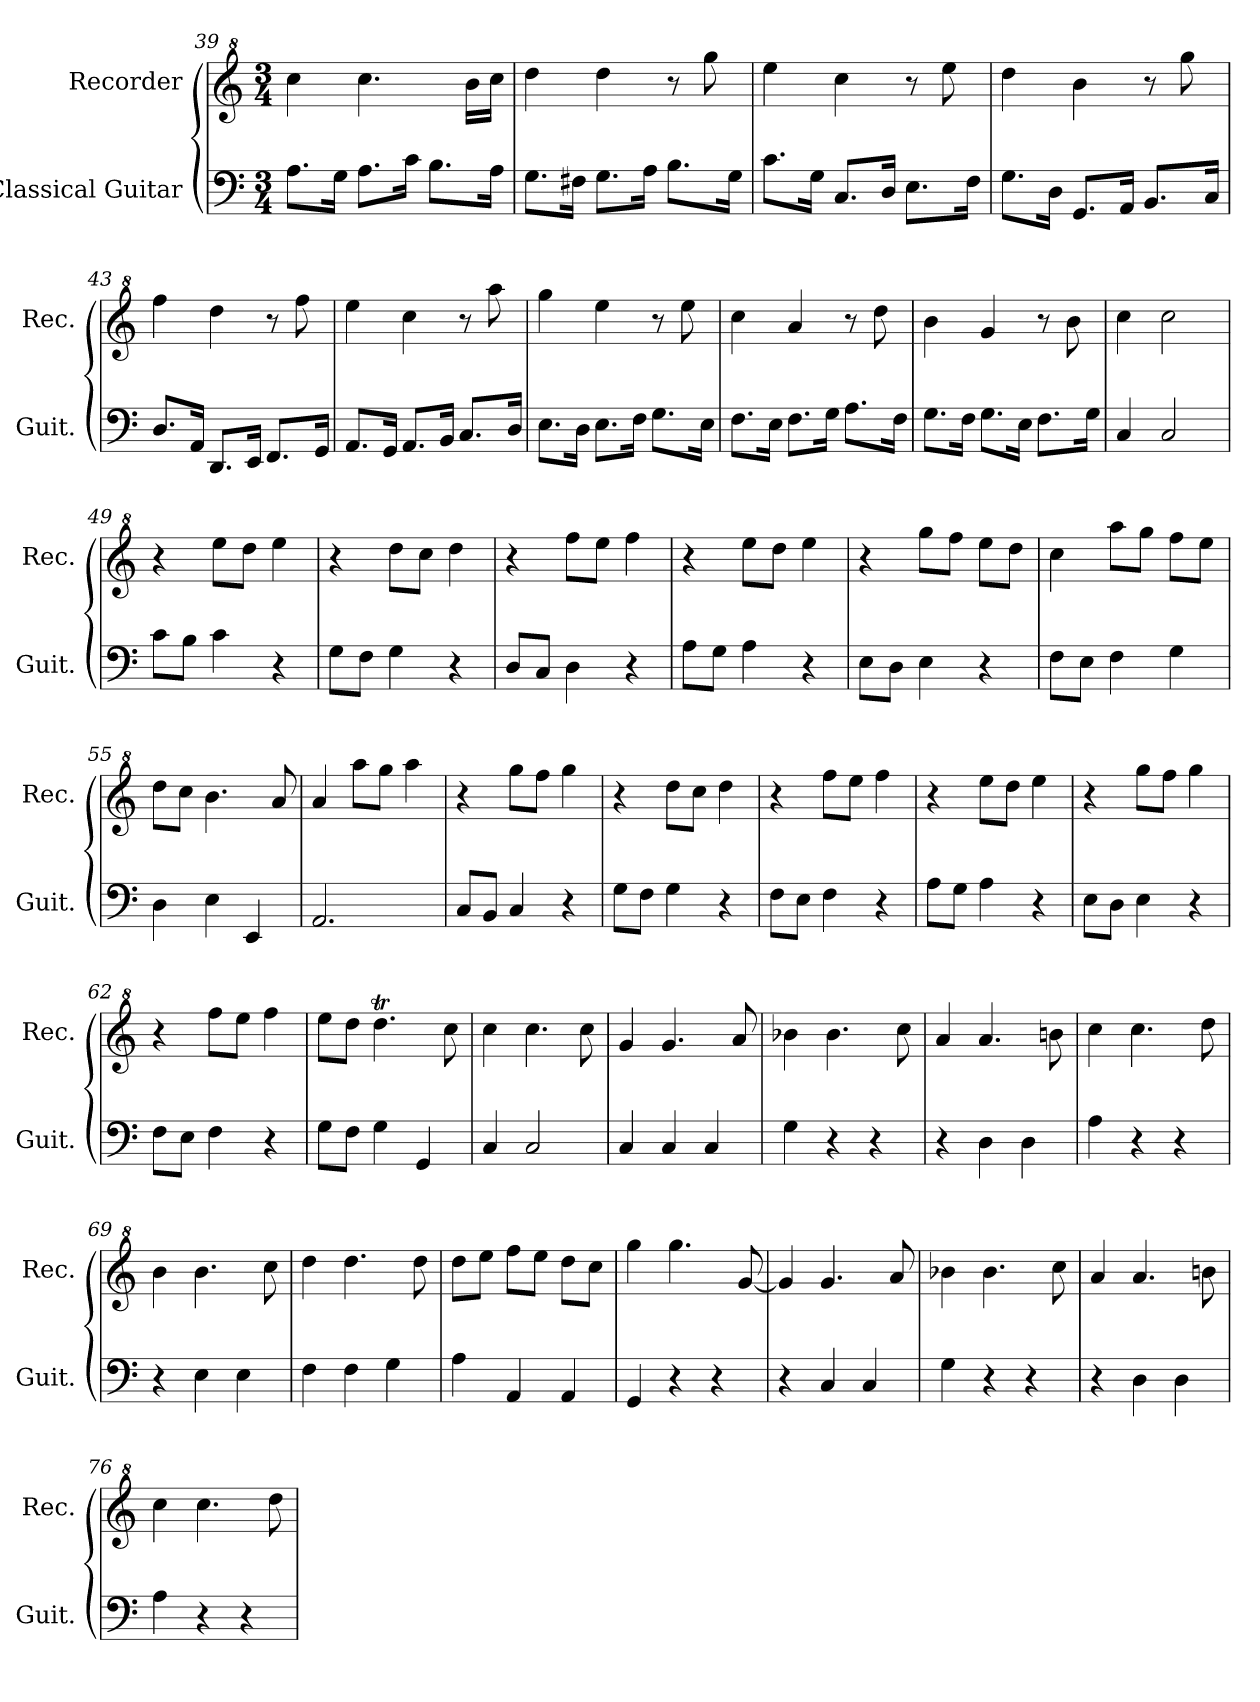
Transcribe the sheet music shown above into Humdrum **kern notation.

**kern	**kern
*part2	*part1
*staff2	*staff1
*I"Classical Guitar	*I"Recorder
*I'Guit.	*I'Rec.
*clefF4	*clefG^2
*k[]	*k[]
*M3/4	*M3/4
=39	=39
8.A\L	4ccc\
16G\Jk	.
8.A\L	4.ccc\
16c\Jk	.
8.B\L	.
.	16bb\LL
16A\Jk	16ccc\JJ
=40	=40
8.G\L	4ddd\
16F#X\Jk	.
8.G\L	4ddd\
16A\Jk	.
8.B\L	8r
.	8ggg\
16G\Jk	.
=41	=41
8.c\L	4eee\
16G\Jk	.
8.C/L	4ccc\
16D/Jk	.
8.E\L	8r
.	8eee\
16F\Jk	.
=42	=42
8.G\L	4ddd\
16D\Jk	.
8.GG/L	4bb\
16AA/Jk	.
8.BB/L	8r
.	8ggg\
16C/Jk	.
!!LO:LB:g=z
=43	=43
8.D/L	4fff\
16AA/Jk	.
8.DD/L	4ddd\
16EE/Jk	.
8.FF/L	8r
.	8fff\
16GG/Jk	.
=44	=44
8.AA/L	4eee\
16GG/Jk	.
8.AA/L	4ccc\
16BB/Jk	.
8.C/L	8r
.	8aaa\
16D/Jk	.
=45	=45
8.E\L	4ggg\
16D\Jk	.
8.E\L	4eee\
16F\Jk	.
8.G\L	8r
.	8eee\
16E\Jk	.
=46	=46
8.F\L	4ccc\
16E\Jk	.
8.F\L	4aa/
16G\Jk	.
8.A\L	8r
.	8ddd\
16F\Jk	.
=47	=47
8.G\L	4bb\
16F\Jk	.
8.G\L	4gg/
16E\Jk	.
8.F\L	8r
.	8bb\
16G\Jk	.
=48	=48
4C/	4ccc\
2C/	2ccc\
=49	=49
8c\L	4r
8B\J	.
4c\	8eee\L
.	8ddd\J
4r	4eee\
!!LO:LB:g=z
=50	=50
8G\L	4r
8F\J	.
4G\	8ddd\L
.	8ccc\J
4r	4ddd\
=51	=51
8D/L	4r
8C/J	.
4D\	8fff\L
.	8eee\J
4r	4fff\
=52	=52
8A\L	4r
8G\J	.
4A\	8eee\L
.	8ddd\J
4r	4eee\
=53	=53
8E\L	4r
8D\J	.
4E\	8ggg\L
.	8fff\J
4r	8eee\L
.	8ddd\J
=54	=54
8F\L	4ccc\
8E\J	.
4F\	8aaa\L
.	8ggg\J
4G\	8fff\L
.	8eee\J
=55	=55
4D\	8ddd\L
.	8ccc\J
4E\	4.bb\
4EE/	.
.	8aa/
=56	=56
2.AA/	4aa/
.	8aaa\L
.	8ggg\J
.	4aaa\
=57	=57
8C/L	4r
8BB/J	.
4C/	8ggg\L
.	8fff\J
4r	4ggg\
!!LO:PB:g=z
=58	=58
8G\L	4r
8F\J	.
4G\	8ddd\L
.	8ccc\J
4r	4ddd\
=59	=59
8F\L	4r
8E\J	.
4F\	8fff\L
.	8eee\J
4r	4fff\
=60	=60
8A\L	4r
8G\J	.
4A\	8eee\L
.	8ddd\J
4r	4eee\
=61	=61
8E\L	4r
8D\J	.
4E\	8ggg\L
.	8fff\J
4r	4ggg\
=62	=62
8F\L	4r
8E\J	.
4F\	8fff\L
.	8eee\J
4r	4fff\
=63	=63
8G\L	8eee\L
8F\J	8ddd\J
4G\	4.dddT\
4GG/	.
.	8ccc\
=64	=64
4C/	4ccc\
2C/	4.ccc\
.	8ccc\
=65	=65
4C/	4gg/
4C/	4.gg/
4C/	.
.	8aa/
=66	=66
4G\	4bb-X\
4r	4.bb-\
4r	.
.	8ccc\
!!LO:LB:g=z
=67	=67
4r	4aa/
4D\	4.aa/
4D\	.
.	8bbn\
=68	=68
4A\	4ccc\
4r	4.ccc\
4r	.
.	8ddd\
=69	=69
4r	4bb\
4E\	4.bb\
4E\	.
.	8ccc\
=70	=70
4F\	4ddd\
4F\	4.ddd\
4G\	.
.	8ddd\
=71	=71
4A\	8ddd\L
.	8eee\J
4AA/	8fff\L
.	8eee\J
4AA/	8ddd\L
.	8ccc\J
=72	=72
4GG/	4ggg\
4r	4.ggg\
4r	.
.	[8gg/
=73	=73
4r	4gg/]
4C/	4.gg/
4C/	.
.	8aa/
=74	=74
4G\	4bb-X\
4r	4.bb-\
4r	.
.	8ccc\
=75	=75
4r	4aa/
4D\	4.aa/
4D\	.
.	8bbn\
=76	=76
4A\	4ccc\
4r	4.ccc\
4r	.
.	8ddd\
=	=
*-	*-
